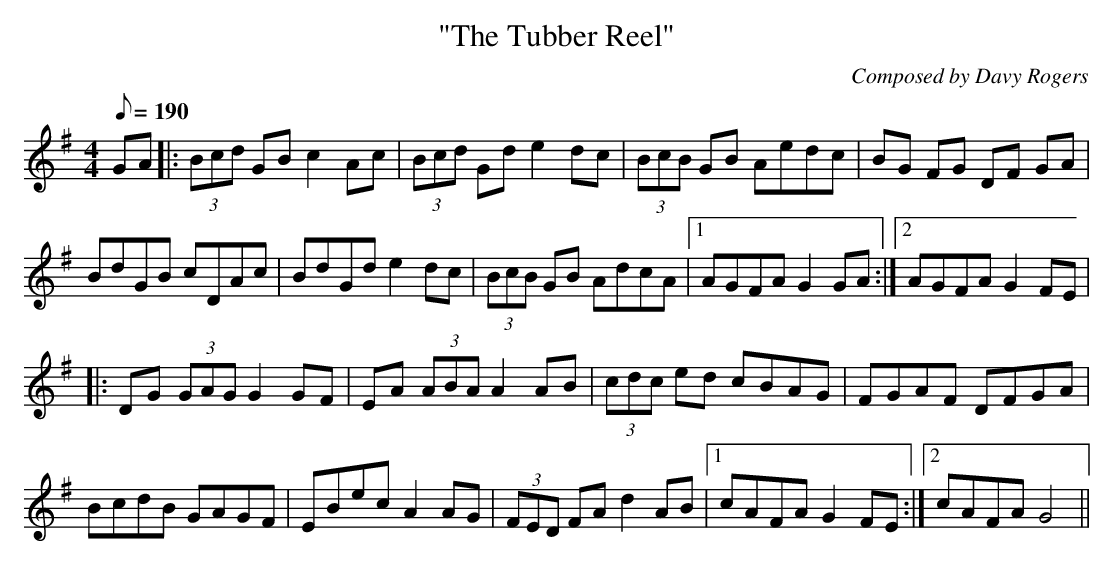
X:1
T:"The Tubber Reel"
C:Composed by Davy Rogers
L:1/8
Q:190
K:G
M:4/4
GA |: (3Bcd GB c2 Ac | (3Bcd Gd e2 dc | (3BcB GB Aedc | BG FG DF GA |
BdGB cDAc | BdGd e2 dc | (3BcB GB AdcA |1 AGFA G2 GA :|2 AGFA G2 FE |
|: DG (3GAG G2 GF | EA (3ABA A2 AB | (3cdc ed cBAG | FGAF DFGA |
BcdB GAGF | EBec A2 AG | (3FED FA d2 AB |1 cAFA G2 FE :|2 cAFA G4 ||
